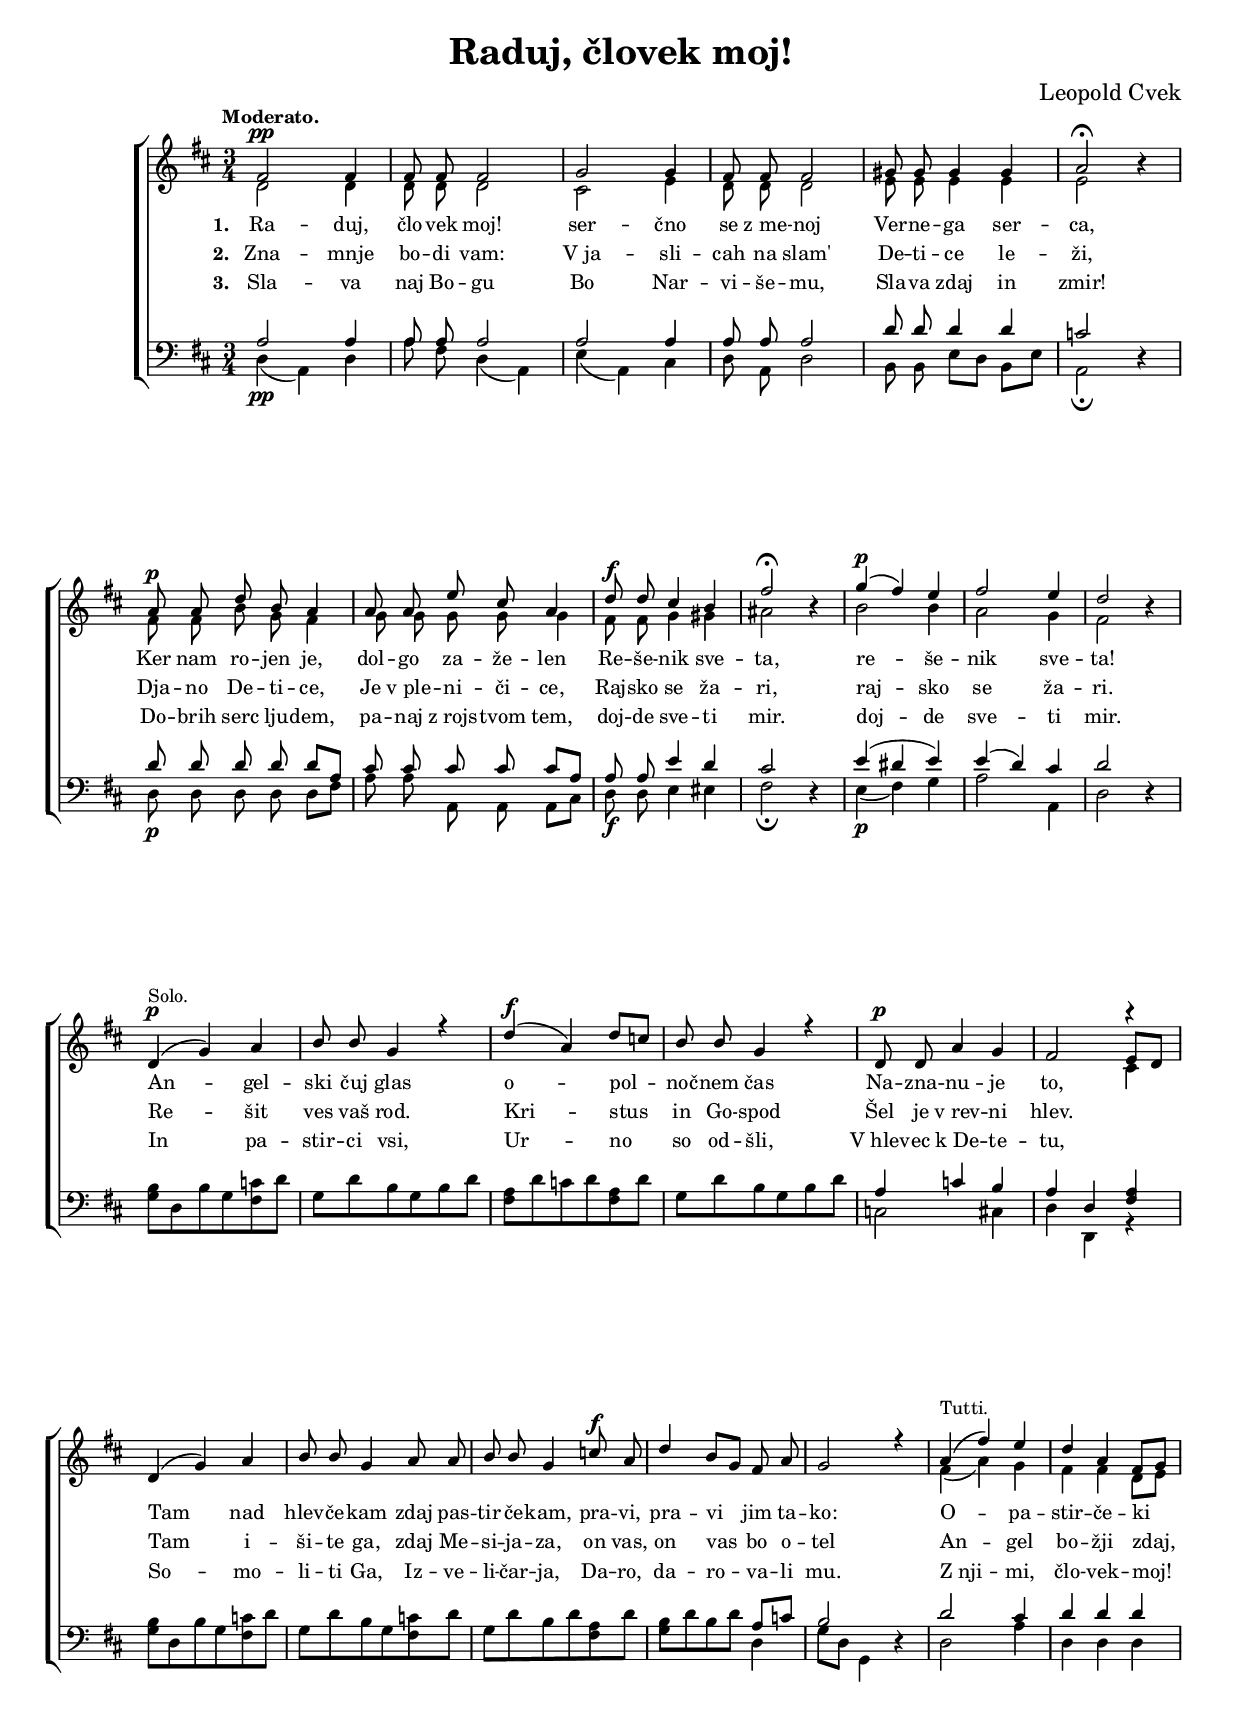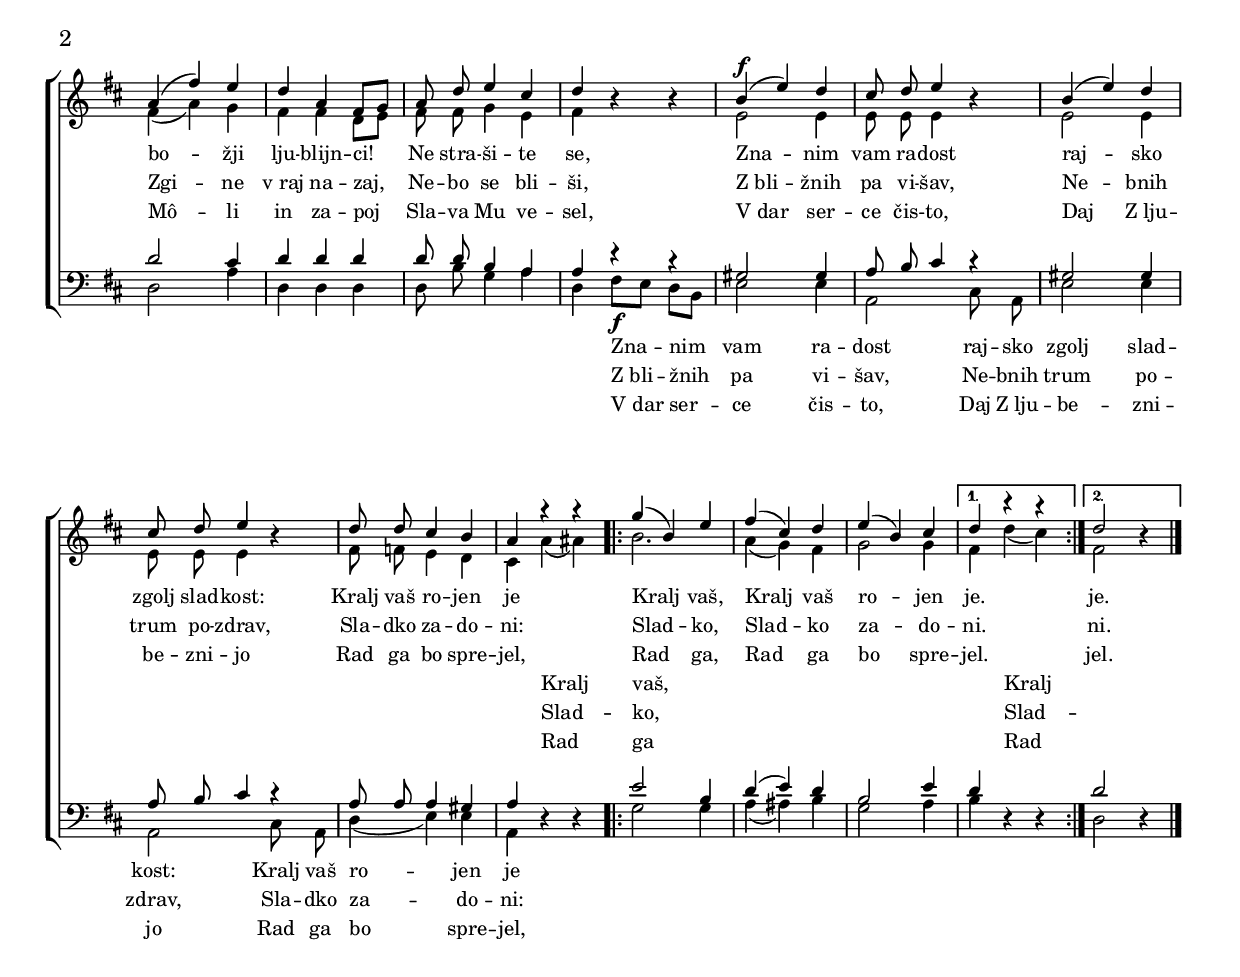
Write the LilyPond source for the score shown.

\version "2.22.2"
\language "deutsch"
\header{
  title = "Raduj, človek moj!"
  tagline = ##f
  composer = "Leopold Cvek"
}

global = { \key d \major \time 3/4 \autoBeamOff }

sopran = \relative  {
  \global
  \dynamicUp
  fis'2\pp fis4
  fis8 fis8 fis2
  g2 g4
  fis8 fis8 fis2
  gis8 gis8 gis4 gis4
  a2\fermata r4

  a8\p a8 d8 h8 a4
  a8 a8 e'8 cis8 a4
  d8\f d8 cis4 h4
  fis'2\fermata r4

  g4\p( fis4) e4
  fis2 e4
  d2 r4

  d,4\p^\markup "Solo." ( g4) a4
  h8 h8 g4 r4
  d'4\f( a4) d8[ c8]
  h8 h8 g4 r4

  d8\p d8 a'4 g4
  fis2 r4

  d4( g4) a4
  h8 h8 g4 a8 a8
  h8 h8 g4 c8\f a8
  d4 h8[ g8] fis8 a8
  g2 r4

  a4^\markup "Tutti." ( fis'4) e4
  d4 a4 fis8[ g8]
  a4( fis'4) e4
  d4 a4 fis8[ g8]
  a8 d8 e4 cis4
  d4 r4 r4

  h4\f( e4) d4
  cis8 d8 e4 r4
  h4( e4) d4
  cis8 d8 e4 r4
  d8 d8 cis4 h4
  a4 r4 r4

  \repeat volta 2 {
    g'4( h,4) e4
    fis4( cis4) d4
    e4( h4) cis4
  }
  \alternative {
    { d4 r4 r4 }
    { d2 r4 \bar "|." }
  }
}
alto = \relative  {
  \global
  d'2 d4
  d8 d8 d2
  cis2 e4
  d8 d8 d2

  e8 e8 e4 e4
  e2 r4

  fis8 fis8 h8 g8 fis4
  g8 g8 g8 g8 g4
  fis8 fis8 g4 gis4
  ais2 r4

  h2 h4
  a2 g4
  fis2 r4
  s2.*11

  fis4( a4) g4
  fis4 fis4 d8[ e8]
  fis4( a4) g4
  fis4 fis4 d8[ e8]
  fis8 fis8 g4 e4
  fis4 r4 r4

  e2 e4
  e8 e8 e4 r4
  e2 e4
  e8 e8 e4 r4
  fis8 f8 e4 d4
  cis4

  a'4( ais4)
  \repeat volta 2 {
    h2.
    a4( g4) fis4
    g2 g4
  }
  \alternative {
    { fis4 d'4( cis4) | }
    { fis,2 r4 }
  }
}
tenor = \relative {
  \global
  a2 a4
  a8 a8 a2
  a2 a4
  a8 a8 a2
  d8 d8 d4 d4
  c2 r4

  d8 d8 d8 d8 d8[ a8]
  cis8 cis8 cis8 cis8 cis8[ a8]
  a8 a8 e'4 d4
  cis2 r4

  e4( dis4 e4)
  e4( d4) cis4
  d2 r4
  s2.*11

  d2 cis4
  d4 d4 d4
  d2 cis4
  d4 d4 d4
  d8 d8 h4 a4
  a4 r4 r4

  gis2 gis4
  a8 h8 cis4 r4
  gis2 gis4
  a8 h8 cis4 r4
  a8 a8 a4 gis4
  a4 r4 r4
  \repeat volta 2 {
    e'2 h4
    d4( e4) d4
    h2 e4
  }
  \alternative {
    { d4 r4 r4 | }
    { d2 r4 }
  }
}
bass = \relative  {
  \global
  d4\pp( a4) d4
  a'8 fis8 d4( a4)
  e'4( a,4) cis4
  d8 a8 d2

  h8 h8 e8[ d8] h8[e8]
  a,2\fermata r4

  d8\p d8 d8 d8 d8[ fis8]
  a8 a8 a,8 a8 a8[ cis8]
  d8\f d8 e4 eis4
  fis2\fermata r4
  e4\p( fis4) g4
  a2 a,4
  d2 r4
  s2.*11
  d2 a'4
  d,4 d4 d4
  d2 a'4
  d,4 d4 d4
  d8 h'8 g4 a4
  d,4

  fis8\f[ e8] d8[ h8]
  e2 e4
  a,2 cis8 a8
  e'2 e4
  a,2 cis8 a8
  d4( e4) e4
  a,4 r4 r4
  \repeat volta 2 {
    g'2 g4
    a4( ais4) h4
    g2 a4
  }
  \alternative {
    { h4 r4 r4 | }
    { d,2 r4 }
  }
}

orgA = \relative {
  \global
  s2.*18
  s2 e'8[ d8]
}

orgB = \relative {
  \global
  s2.*18
  s2 cis'4
}

orgC = \relative {
  \global
  \autoBeamOn
  s2.*17
  a4 c4 h4
  a4 d,4 <fis a>4
  s2.*3
  s2 a8[ c8]
  h2 r4
}

orgD = \relative {
  \global
  \autoBeamOn
  s2.*13
  <g h>8 d8 h'8 g8 <fis c'>8 d'8
  g,8 d'8 h8 g8 h8 d8
  <fis, a>8 d'8 c8 d8 <fis, a>8 d'8
  g,8 d'8 h8 g8 h8 d8
  c,2 cis4
  d4 d,4 r4


  <g' h>8 d8 h'8 g8 <fis c'>8 d'8
  g,8 d'8 h8 g8 <fis c'>8 d'8
  g,8 d'8 h8 d8 <fis, a>8 d'8
  <g, h>8 d'8 h8 d8 d,4
  g8[ d8] g,4 r4
}
kiticaEna = \lyricmode {
  \set stanza = "1. "
  Ra -- duj, člo -- vek moj!
  ser -- čno se "z me" -- noj
  Ver -- ne -- ga ser -- ca,
  Ker nam ro -- jen je,
  dol -- go za -- že -- len
  Re -- še -- nik sve -- ta,
  re -- še -- nik sve -- ta!
  An -- gel -- ski čuj glas
  o -- pol -- noč -- nem čas
  Na -- zna -- nu -- je to,
  Tam nad hlev -- če -- kam zdaj pas -- tir -- če -- kam,
  pra -- vi, pra -- vi jim ta -- ko:

  O -- pa -- stir -- če -- ki bo -- žji lju -- blijn -- ci!
  Ne stra -- ši -- te se,
  Zna -- nim vam ra -- dost
  raj -- sko zgolj slad -- kost:
  Kralj vaš ro -- jen je
  \repeat volta 2 {
    Kralj vaš, Kralj vaš ro -- jen
  }
  \alternative {
    { je. }
    { je. }
  }
}

kiticaEnaBas = \lyricmode {
  \repeat unfold 50 { _ }
  Zna -- nim vam ra -- dost
  raj -- sko zgolj slad -- kost:
  Kralj vaš ro -- jen je
}

kiticaEnaAlt = \lyricmode {
  \repeat unfold 65 { _ }
  Kralj vaš,
  \repeat unfold 5 { _ }
  Kralj
}

kiticaDve = \lyricmode {
  \set stanza = "2. "
  Zna -- mnje bo -- di vam:
  "V ja" -- sli -- cah na slam'
  De -- ti -- ce le -- ži,
  Dja -- no De  -- ti -- ce, Je "v ple" -- ni -- či -- ce,
  Raj -- sko se ža -- ri,
  raj -- sko se ža -- ri.
  Re -- šit ves vaš rod.
  Kri -- stus in Go -- spod
  Šel je "v rev" -- ni hlev.
  Tam i -- ši -- te
  ga, zdaj Me -- si -- ja -- za,
  on vas, on vas bo o -- tel

  An -- gel bo -- žji zdaj,
  Zgi -- ne "v raj" na -- zaj,
  Ne -- bo se bli -- ši,
  "Z bli" -- žnih pa vi -- šav,
  Ne -- bnih trum po -- zdrav,
  Sla -- dko za -- do -- ni:
  \repeat volta 2 {
    Slad -- ko, Slad -- ko za -- do -- 
  }
  \alternative {
    { ni. }
    { ni. }
  }
}

kiticaDveBas = \lyricmode {
  \repeat unfold 50 { _ }
  "Z bli" -- žnih pa vi -- šav,
  Ne -- bnih trum po -- zdrav,
  Sla -- dko za -- do -- ni:
}

kiticaDveAlt = \lyricmode {
  \repeat unfold 65 { _ }
  Slad -- ko,
  \repeat unfold 5 { _ }
  Slad -- ""
}

kiticaTri = \lyricmode {
  \set stanza = "3. "
  Sla -- va naj Bo -- gu
  Bo Nar -- vi -- še -- mu,
  Sla -- va zdaj in zmir!
  Do -- brih serc lju -- dem,
  pa -- naj "z rojs" -- tvom tem,
  doj -- de sve -- ti mir.
  doj -- de sve -- ti mir.

  In pa -- stir -- ci vsi, Ur -- no so od -- šli,
  "V hlev" -- ec "k De" -- te -- tu,
  So -- mo -- li -- ti Ga,
  Iz -- ve -- li -- čar -- ja,
  Da -- ro, da -- ro -- va -- li mu.

  "Z nji" -- mi,  člo -- vek -- moj!
  Mô -- li in za -- poj
  Sla -- va Mu ve -- sel,
  "V dar" ser -- ce čis -- to,
  Daj "Z lju" -- be -- zni -- jo
  Rad ga bo spre -- jel,
  \repeat volta 2 {
    Rad ga, Rad ga bo spre -- jel.
  }
  \alternative {
    { jel. }
    { jel. }
  }
}

kiticaTriBas = \lyricmode {
  \repeat unfold 50 { _ }
  "V dar" ser -- ce čis -- to,
  Daj "Z lju" -- be -- zni -- jo
  Rad ga bo spre -- jel,
}

kiticaTriAlt = \lyricmode {
  \repeat unfold 65 { _ }
  Rad ga
  \repeat unfold 5 { _ }
  Rad
}

\score {
  \new ChoirStaff <<
    \new Staff \with {
      \consists "Merge_rests_engraver"
    }
    <<
      \tempo \markup "Moderato."
      \new Voice = "Sop" { \voiceOne \sopran }
      \new Voice = "Alto" { \voiceTwo \alto }
      \new Voice = "OrgA" { \voiceThree \orgA }
      \new Voice = "OrgB" { \voiceFour \orgB }
      \new Lyrics \lyricsto "Sop" \kiticaEna
      \new Lyrics \lyricsto "Sop" \kiticaDve
      \new Lyrics \lyricsto "Sop" \kiticaTri
      \new Lyrics \lyricsto "Alto" \kiticaEnaAlt
      \new Lyrics \lyricsto "Alto" \kiticaDveAlt
      \new Lyrics \lyricsto "Alto" \kiticaTriAlt
    >>
    \new Staff \with {
      \consists "Merge_rests_engraver"
    }
    <<
      \clef "bass"
      \new Voice = "Tenor" { \voiceOne \tenor }
      \new Voice = "Bass" { \voiceTwo \bass }
      \new Voice = "OrgC" { \voiceThree \orgC }
      \new Voice = "OrgD" { \voiceFour \orgD }
      \new Lyrics \lyricsto "Bass" \kiticaEnaBas
      \new Lyrics \lyricsto "Bass" \kiticaDveBas
      \new Lyrics \lyricsto "Bass" \kiticaTriBas
    >>
  >>
  \layout {
    #(layout-set-staff-size 16)
    \context {
      \Score
      \remove "Bar_number_engraver"
      \override TupletBracket.bracket-visibility = ##f
    }
  }
}
\paper {
  %#(set-paper-size "a5")
  %page-count = #1
}
